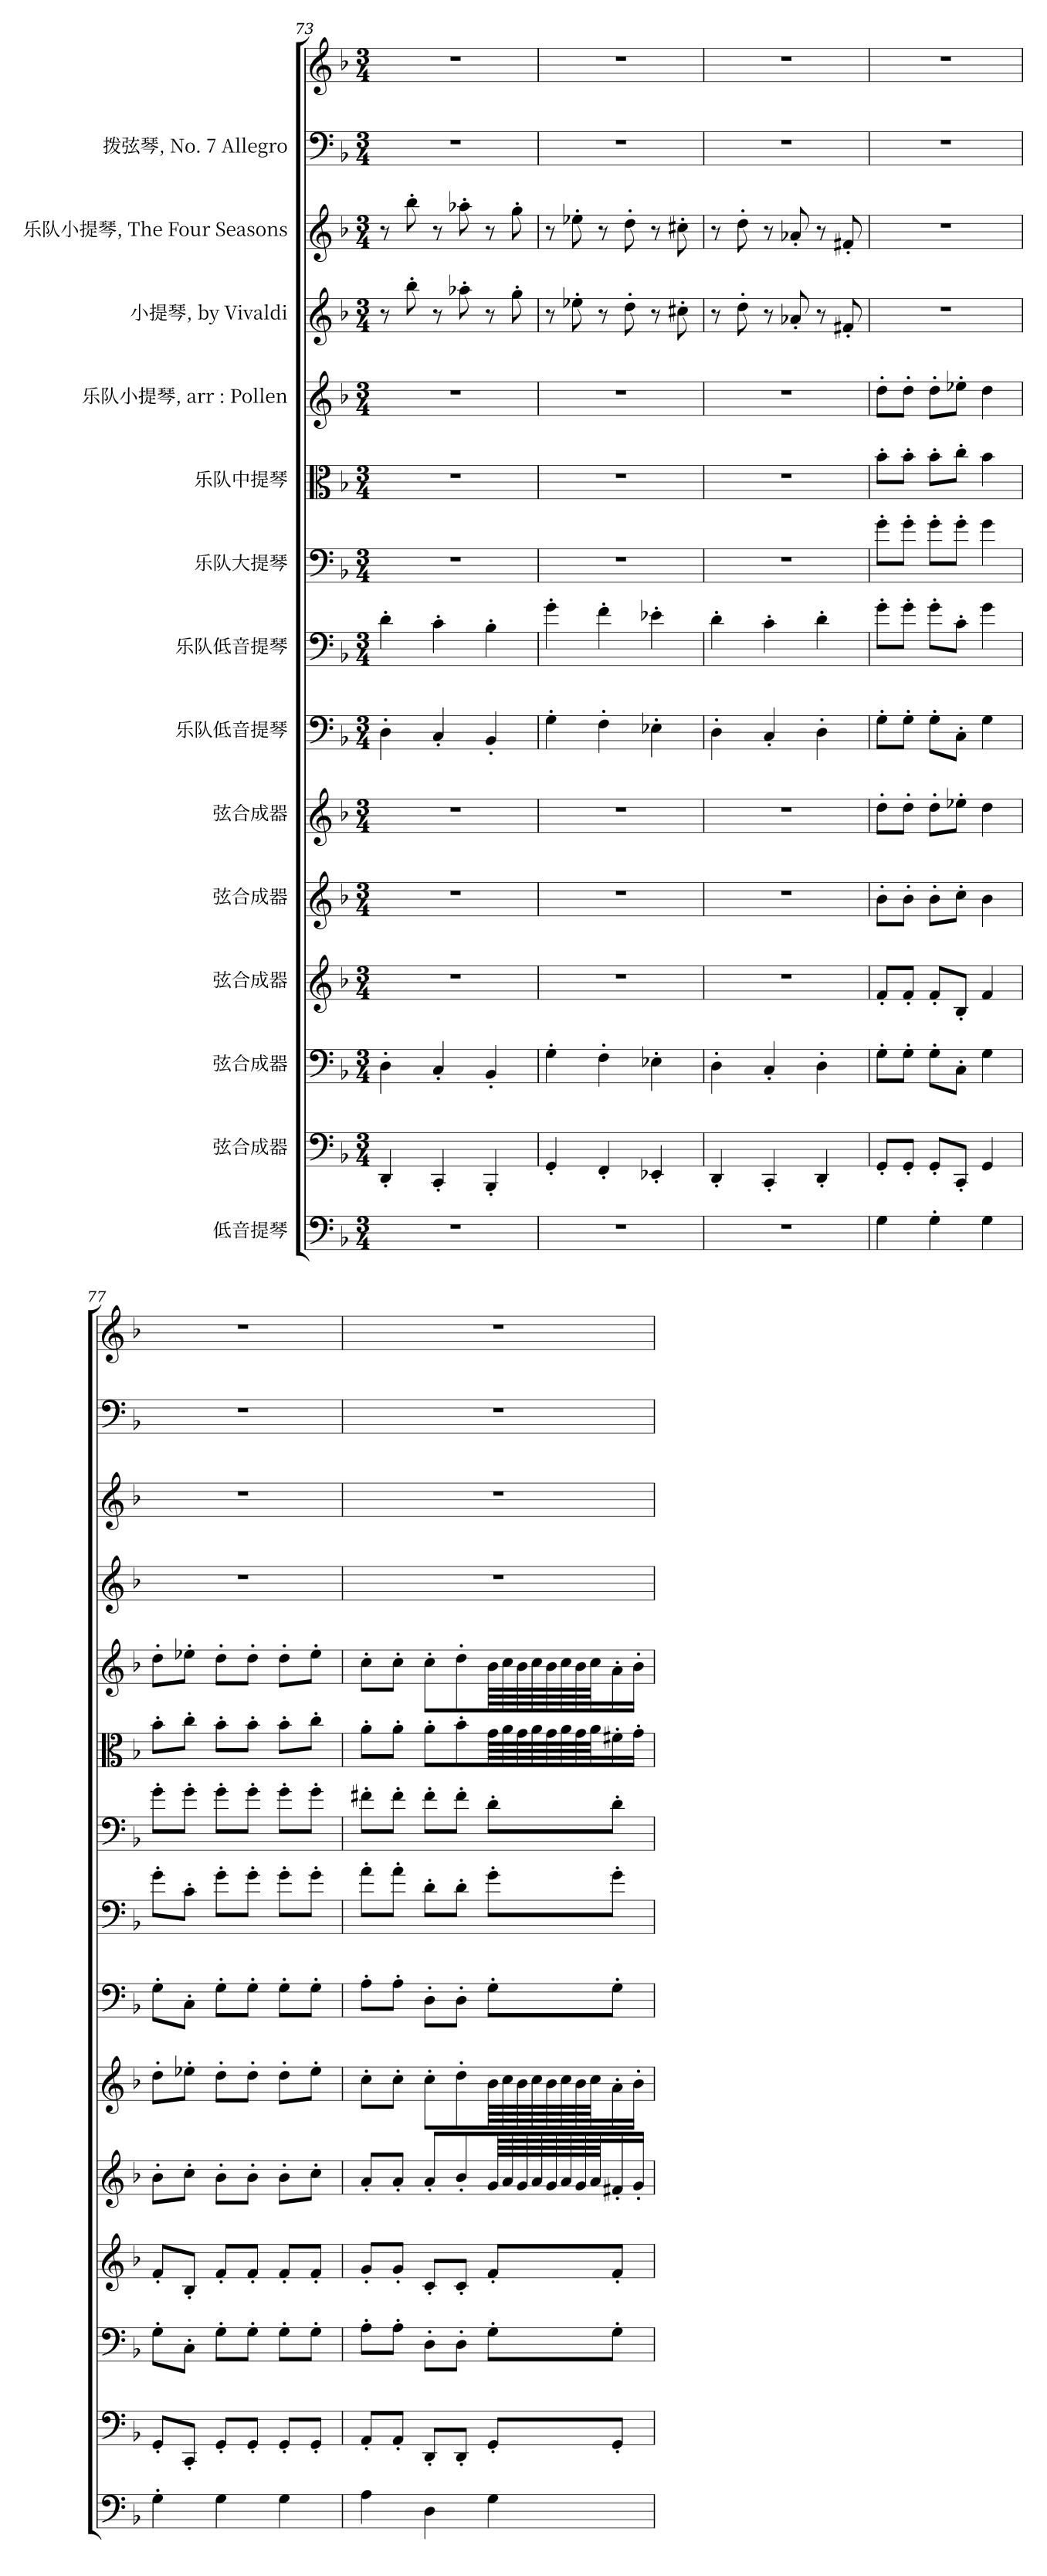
**kern	**kern	**kern	**kern	**kern	**kern	**kern	**kern	**kern	**kern	**kern	**kern	**kern	**kern	**kern
*part14	*part13	*part12	*part11	*part10	*part9	*part8	*part7	*part6	*part5	*part4	*part3	*part2	*part1	*part1
*staff15	*staff14	*staff13	*staff12	*staff11	*staff10	*staff9	*staff8	*staff7	*staff6	*staff5	*staff4	*staff3	*staff2	*staff1
*I"低音提琴	*I"弦合成器	*I"弦合成器	*I"弦合成器	*I"弦合成器	*I"弦合成器	*I"乐队低音提琴	*I"乐队低音提琴	*I"乐队大提琴	*I"乐队中提琴	*I"乐队小提琴, arr : Pollen	*I"小提琴, by Vivaldi	*I"乐队小提琴, The Four Seasons	*I"拨弦琴, No. 7 Allegro	*
*clefF4	*clefF4	*clefF4	*clefG2	*clefG2	*clefG2	*clefF4	*clefF4	*clefF4	*clefC3	*clefG2	*clefG2	*clefG2	*clefF4	*clefG2
*ITrd7c12	*	*	*	*	*	*ITrd7c12	*ITrd7c12	*	*	*	*	*	*	*
*k[b-]	*k[b-]	*k[b-]	*k[b-]	*k[b-]	*k[b-]	*k[b-]	*k[b-]	*k[b-]	*k[b-]	*k[b-]	*k[b-]	*k[b-]	*k[b-]	*k[b-]
*M3/4	*M3/4	*M3/4	*M3/4	*M3/4	*M3/4	*M3/4	*M3/4	*M3/4	*M3/4	*M3/4	*M3/4	*M3/4	*M3/4	*M3/4
=73	=73	=73	=73	=73	=73	=73	=73	=73	=73	=73	=73	=73	=73	=73
2.r	4DD'/	4D'\	2.r	2.r	2.r	4DD'\	4D'\	2.r	2.r	2.r	8r	8r	2.r	2.r
.	.	.	.	.	.	.	.	.	.	.	8bb-'\	8bb-'\	.	.
.	4CC'/	4C'/	.	.	.	4CC'/	4C'\	.	.	.	8r	8r	.	.
.	.	.	.	.	.	.	.	.	.	.	8aa-X'\	8aa-X'\	.	.
.	4BBB-'/	4BB-'/	.	.	.	4BBB-'/	4BB-'\	.	.	.	8r	8r	.	.
.	.	.	.	.	.	.	.	.	.	.	8gg'\	8gg'\	.	.
=74	=74	=74	=74	=74	=74	=74	=74	=74	=74	=74	=74	=74	=74	=74
2.r	4GG'/	4G'\	2.r	2.r	2.r	4GG'\	4G'\	2.r	2.r	2.r	8r	8r	2.r	2.r
.	.	.	.	.	.	.	.	.	.	.	8ee-X'\	8ee-X'\	.	.
.	4FF'/	4F'\	.	.	.	4FF'\	4F'\	.	.	.	8r	8r	.	.
.	.	.	.	.	.	.	.	.	.	.	8dd'\	8dd'\	.	.
.	4EE-X'/	4E-X'\	.	.	.	4EE-X'\	4E-X'\	.	.	.	8r	8r	.	.
.	.	.	.	.	.	.	.	.	.	.	8cc#X'\	8cc#X'\	.	.
=75	=75	=75	=75	=75	=75	=75	=75	=75	=75	=75	=75	=75	=75	=75
2.r	4DD'/	4D'\	2.r	2.r	2.r	4DD'\	4D'\	2.r	2.r	2.r	8r	8r	2.r	2.r
.	.	.	.	.	.	.	.	.	.	.	8dd'\	8dd'\	.	.
.	4CC'/	4C'/	.	.	.	4CC'/	4C'\	.	.	.	8r	8r	.	.
.	.	.	.	.	.	.	.	.	.	.	8a-X'/	8a-X'/	.	.
.	4DD'/	4D'\	.	.	.	4DD'\	4D'\	.	.	.	8r	8r	.	.
.	.	.	.	.	.	.	.	.	.	.	8f#X'/	8f#X'/	.	.
=76	=76	=76	=76	=76	=76	=76	=76	=76	=76	=76	=76	=76	=76	=76
4GG\	8GG'/L	8G'\L	8f'/L	8b-'\L	8dd'\L	8GG'\L	8G'\L	8g'\L	8b-'\L	8dd'\L	2.r	2.r	2.r	2.r
.	8GG'/J	8G'\J	8f'/J	8b-'\J	8dd'\J	8GG'\J	8G'\J	8g'\J	8b-'\J	8dd'\J	.	.	.	.
4GG'\	8GG'/L	8G'\L	8f'/L	8b-'\L	8dd'\L	8GG'\L	8G'\L	8g'\L	8b-'\L	8dd'\L	.	.	.	.
.	8CC'/J	8C'\J	8B-'/J	8cc'\J	8ee-X'\J	8CC'\J	8C'\J	8g'\J	8cc'\J	8ee-X'\J	.	.	.	.
4GG\	4GG/	4G\	4f/	4b-\	4dd\	4GG\	4G\	4g\	4b-\	4dd\	.	.	.	.
!!LO:PB:g=z
=77	=77	=77	=77	=77	=77	=77	=77	=77	=77	=77	=77	=77	=77	=77
4GG'\	8GG'/L	8G'\L	8f'/L	8b-'\L	8dd'\L	8GG'\L	8G'\L	8g'\L	8b-'\L	8dd'\L	2.r	2.r	2.r	2.r
.	8CC'/J	8C'\J	8B-'/J	8cc'\J	8ee-X'\J	8CC'\J	8C'\J	8g'\J	8cc'\J	8ee-X'\J	.	.	.	.
4GG\	8GG'/L	8G'\L	8f'/L	8b-'\L	8dd'\L	8GG'\L	8G'\L	8g'\L	8b-'\L	8dd'\L	.	.	.	.
.	8GG'/J	8G'\J	8f'/J	8b-'\J	8dd'\J	8GG'\J	8G'\J	8g'\J	8b-'\J	8dd'\J	.	.	.	.
4GG\	8GG'/L	8G'\L	8f'/L	8b-'\L	8dd'\L	8GG'\L	8G'\L	8g'\L	8b-'\L	8dd'\L	.	.	.	.
.	8GG'/J	8G'\J	8f'/J	8cc'\J	8ee-'\J	8GG'\J	8G'\J	8g'\J	8cc'\J	8ee-'\J	.	.	.	.
=78	=78	=78	=78	=78	=78	=78	=78	=78	=78	=78	=78	=78	=78	=78
4AA\	8AA'/L	8A'\L	8g'/L	8a'/L	8cc'\L	8AA'\L	8A'\L	8f#X'\L	8a'\L	8cc'\L	2.r	2.r	2.r	2.r
.	8AA'/J	8A'\J	8g'/J	8a'/J	8cc'\J	8AA'\J	8A'\J	8f#'\J	8a'\J	8cc'\J	.	.	.	.
4DD\	8DD'/L	8D'\L	8c'/L	8a'/L	8cc'\L	8DD'\L	8D'\L	8f#'\L	8a'\L	8cc'\L	.	.	.	.
.	8DD'/J	8D'\J	8c'/J	8b-'/	8dd'\	8DD'\J	8D'\J	8f#'\J	8b-'\	8dd'\	.	.	.	.
4GG\	8GG'/L	8G'\L	8f'/L	64g/LLL	64b-\LLL	8GG'\L	8G'\L	8d'\L	64g\LLL	64b-\LLL	.	.	.	.
.	.	.	.	64a/	64cc\	.	.	.	64a\	64cc\	.	.	.	.
.	.	.	.	64g/	64b-\	.	.	.	64g\	64b-\	.	.	.	.
.	.	.	.	64a/	64cc\	.	.	.	64a\	64cc\	.	.	.	.
.	.	.	.	64g/	64b-\	.	.	.	64g\	64b-\	.	.	.	.
.	.	.	.	64a/	64cc\	.	.	.	64a\	64cc\	.	.	.	.
.	.	.	.	64g/	64b-\	.	.	.	64g\	64b-\	.	.	.	.
.	.	.	.	64a/JJ	64cc\JJ	.	.	.	64a\JJ	64cc\JJ	.	.	.	.
.	8GG'/J	8G'\J	8f'/J	16f#X'/	16a'\	8GG'\J	8G'\J	8d'\J	16f#X'\	16a'\	.	.	.	.
.	.	.	.	16g'/JJ	16b-'\JJ	.	.	.	16g'\JJ	16b-'\JJ	.	.	.	.
=	=	=	=	=	=	=	=	=	=	=	=	=	=	=
*-	*-	*-	*-	*-	*-	*-	*-	*-	*-	*-	*-	*-	*-	*-
